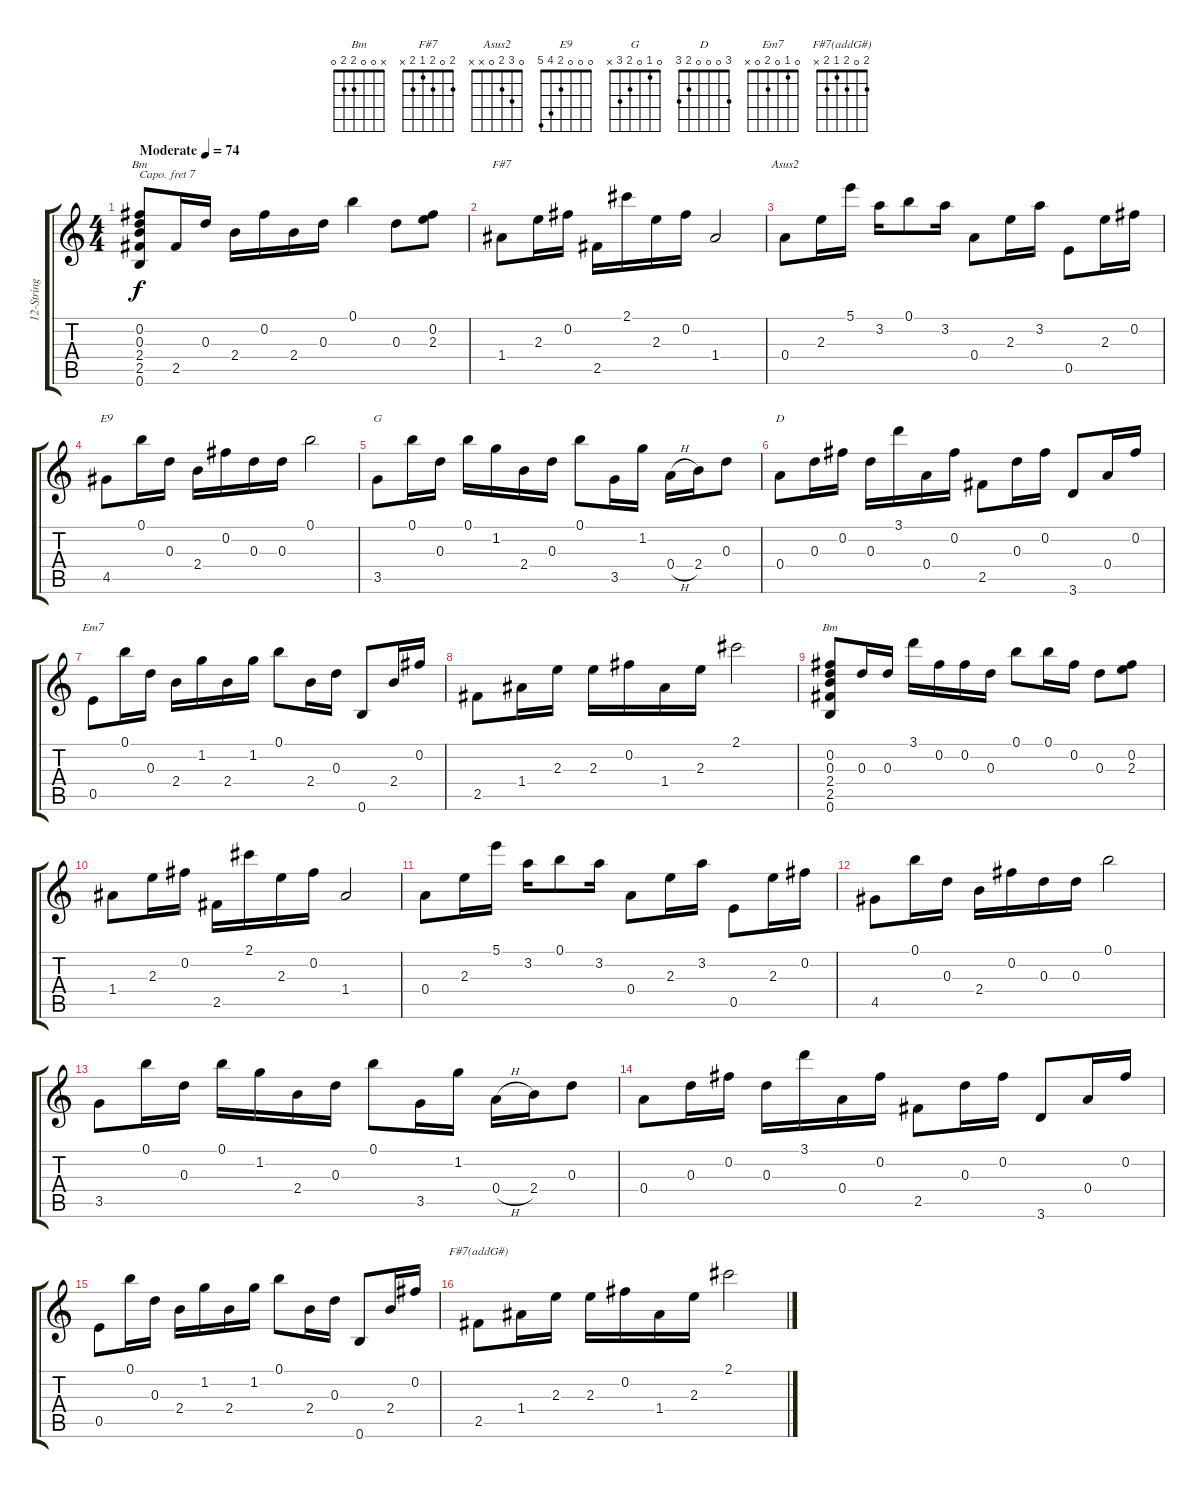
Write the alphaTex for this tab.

\track ("12-String Guitar (Felder, Frey-1)" "12-String ") {instrument electricguitarclean}
\staff {score tabs}
\capo 7
\tuning (E4 B3 G3 D3 A2 E2) {hide}
\chord ("Bm" 0 0 0 2 2 0)
\chord ("F#7" 2 0 2 1 2 x)
\chord ("Asus2" 0 3 2 0 x x)
\chord ("E9" 0 0 0 2 4 5)
\chord ("G" 0 1 0 2 3 x)
\chord ("D" 3 0 0 0 2 3)
\chord ("Em7" 0 1 0 2 0 x)
\chord ("Bm" x 0 0 2 2 0)
\chord ("F#7(addG#)" 2 0 2 1 2 x)
\ts (4 4)
\tempo (74 "Moderate")
\clef g2
\ks c
(0.2 0.3 2.4 2.5 0.6).8{ch "Bm" dy f instrument electricguitarclean} 2.5.16 0.3.16 2.4.16 0.2.16 2.4.16 0.3.16 0.1.4 0.3.8 (0.2 2.3).8 |
1.4.8{ch "F#7"} 2.3.16 0.2.16 2.5.16 2.1.16 2.3.16 0.2.16 1.4.2 |
0.4.8{ch "Asus2"} 2.3.16 5.1.16 3.2.16 0.1.8 3.2.16 0.4.8 2.3.16 3.2.16 0.5.8 2.3.16 0.2.16 |
4.5.8{ch "E9"} 0.1.16 0.3.16 2.4.16 0.2.16 0.3.16 0.3.16 0.1.2 |
3.5.8{ch "G"} 0.1.16 0.3.16 0.1.16 1.2.16 2.4.16 0.3.16 0.1.8 3.5.16 1.2.16 0.4{h}.16 2.4.16 0.3.8 |
0.4.8{ch "D"} 0.3.16 0.2.16 0.3.16 3.1.16 0.4.16 0.2.16 2.5.8 0.3.16 0.2.16 3.6.8 0.4.16 0.2.16 |
0.5.8{ch "Em7"} 0.1.16 0.3.16 2.4.16 1.2.16 2.4.16 1.2.16 0.1.8 2.4.16 0.3.16 0.6.8 2.4.16 0.2.16 |
2.5.8 1.4.16 2.3.16 2.3.16 0.2.16 1.4.16 2.3.16 2.1.2 |
(0.2 0.3 2.4 2.5 0.6).8{ch "Bm"} 0.3.16 0.3.16 3.1.16 0.2.16 0.2.16 0.3.16 0.1.8 0.1.16 0.2.16 0.3.8 (0.2 2.3).8 |
1.4.8 2.3.16 0.2.16 2.5.16 2.1.16 2.3.16 0.2.16 1.4.2 |
0.4.8 2.3.16 5.1.16 3.2.16 0.1.8 3.2.16 0.4.8 2.3.16 3.2.16 0.5.8 2.3.16 0.2.16 |
4.5.8 0.1.16 0.3.16 2.4.16 0.2.16 0.3.16 0.3.16 0.1.2 |
3.5.8 0.1.16 0.3.16 0.1.16 1.2.16 2.4.16 0.3.16 0.1.8 3.5.16 1.2.16 0.4{h}.16 2.4.16 0.3.8 |
0.4.8 0.3.16 0.2.16 0.3.16 3.1.16 0.4.16 0.2.16 2.5.8 0.3.16 0.2.16 3.6.8 0.4.16 0.2.16 |
0.5.8 0.1.16 0.3.16 2.4.16 1.2.16 2.4.16 1.2.16 0.1.8 2.4.16 0.3.16 0.6.8 2.4.16 0.2.16 |
2.5.8{ch "F#7(addG#)"} 1.4.16 2.3.16 2.3.16 0.2.16 1.4.16 2.3.16 2.1.2
